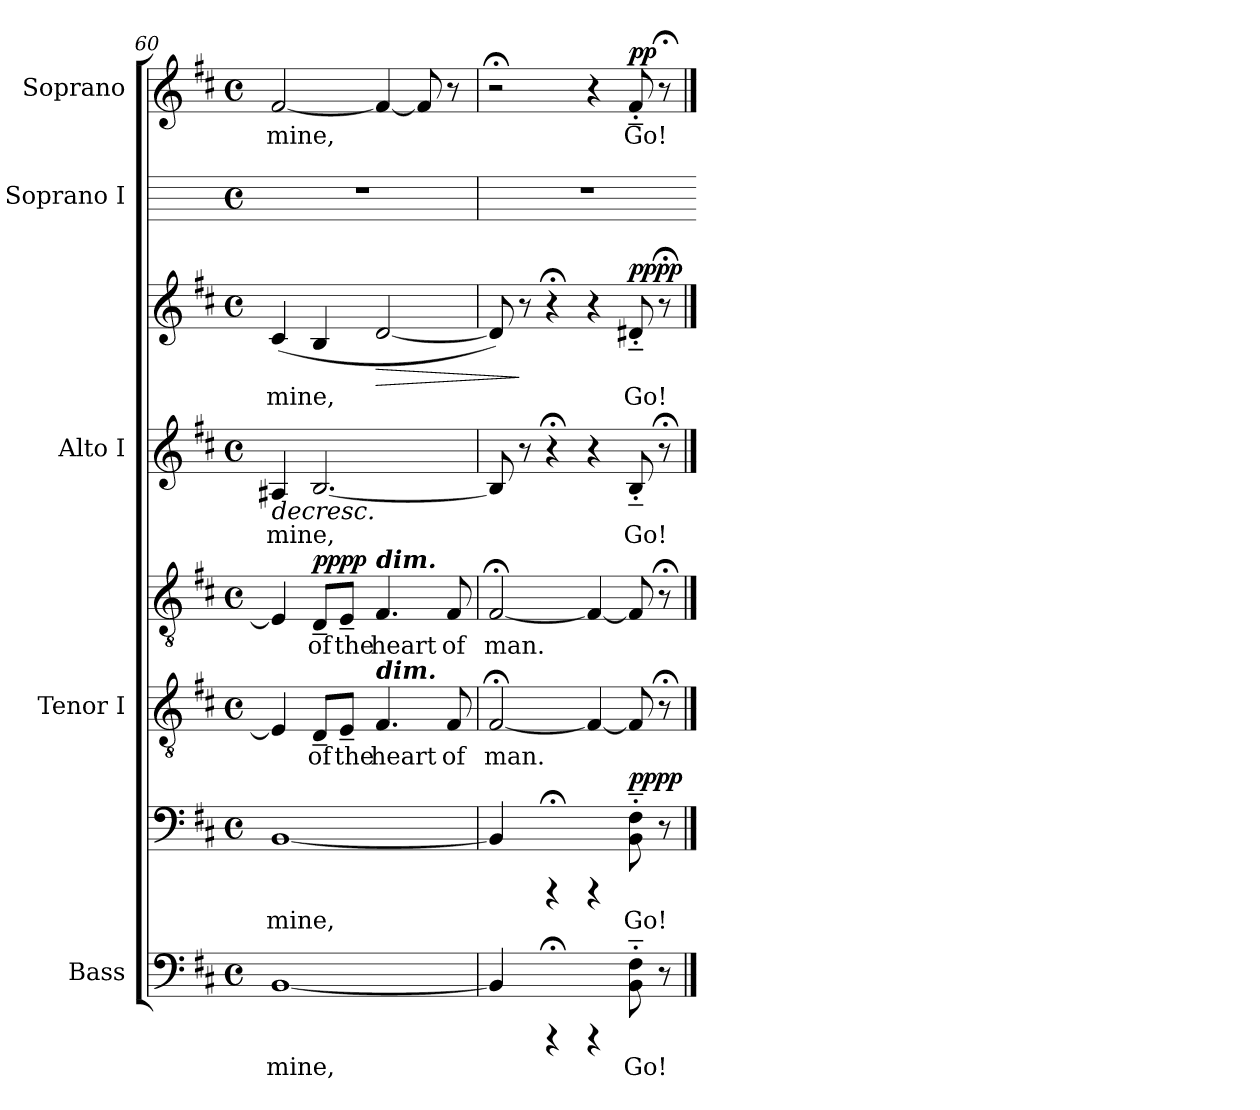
**kern	**text	**kern	**text	**dynam	**kern	**text	**kern	**text	**dynam	**kern	**text	**kern	**text	**dynam	**kern	**kern	**text	**dynam
*part5	*part5	*part5	*part5	*part5	*part4	*part4	*part4	*part4	*part4	*part3	*part3	*part3	*part3	*part3	*part2	*part1	*part1	*part1
*staff8	*staff8	*staff7	*staff7	*staff7/8	*staff6	*staff6	*staff5	*staff5	*staff5/6	*staff4	*staff4	*staff3	*staff3	*staff3/4	*staff2	*staff1	*staff1	*staff1
*I"Bass	*	*	*	*	*I"Tenor I	*	*	*	*	*I"Alto I	*	*	*	*	*I"Soprano I	*I"Soprano	*	*
*I'B	*	*	*	*	*I'T	*	*	*	*	*I'A	*	*	*	*	*I'S I	*I'S	*	*
*clefF4	*	*clefF4	*	*	*clefGv2	*	*clefGv2	*	*	*clefG2	*	*clefG2	*	*	*	*clefG2	*	*
*k[f#c#]	*	*k[f#c#]	*	*	*k[f#c#]	*	*k[f#c#]	*	*	*k[f#c#]	*	*k[f#c#]	*	*	*	*k[f#c#]	*	*
*D:	*	*D:	*	*	*D:	*	*D:	*	*	*D:	*	*D:	*	*	*	*D:	*	*
*M4/4	*	*M4/4	*	*	*M4/4	*	*M4/4	*	*	*M4/4	*	*M4/4	*	*	*M4/4	*M4/4	*	*
*met(c)	*	*met(c)	*	*	*met(c)	*	*met(c)	*	*	*met(c)	*	*met(c)	*	*	*met(c)	*met(c)	*	*
=60	=60	=60	=60	=60	=60	=60	=60	=60	=60	=60	=60	=60	=60	=60	=60	=60	=60	=60
!	!LO:LY:b	!	!LO:LY:b	!	!	!	!	!	!	!	!LO:LY:b	!	!LO:LY:b	!LO:HP:b=2	!	!	!LO:LY:b	!
[1BB	mine,	[1BB	mine,	.	4E]	.	4E]	.	.	4A#X	mine,	(<4c#	mine,	>	1r	[2f#	mine,	.
!	!	!	!	!	!	!LO:LY:b	!	!LO:LY:b	!LO:DY:b=2	!	!	!	!	!	!	!	!	!
!	!	!	!	!	!	!	!	!	!LO:DY:n=1:b	!	!	!	!	!	!	!	!	!
.	.	.	.	.	8D~/L	of	8D~/L	of	pp pp	[2.B	.	4B	.	.	.	.	.	.
!	!	!	!	!	!	!LO:LY:b	!	!LO:LY:b	!	!	!	!	!	!	!	!	!	!
.	.	.	.	.	8E~/J	the	8E~/J	the	.	.	.	.	.	.	.	.	.	.
!	!	!	!	!	!	!	!LO:TX:a:Bi:t=dim.	!	!	!	!	!	!	!	!	!	!	!
!	!	!	!	!	!LO:TX:a:Bi:t=dim.	!	!	!	!	!	!	!	!	!	!	!	!	!
!	!	!	!	!	!	!LO:LY:b	!	!LO:LY:b	!	!	!	!	!	!LO:HP:b	!	!	!	!
.	.	.	.	.	4.F#	heart	4.F#	heart	.	.	.	[2d	.	>	.	4f#_	.	.
.	.	.	.	.	.	.	.	.	.	.	.	.	.	.	.	8f#]	.	.
!	!	!	!	!	!	!LO:LY:b	!	!LO:LY:b	!	!	!	!	!	!	!	!	!	!
.	.	.	.	.	8F#	of	8F#	of	.	.	.	.	.	.	.	8r	.	.
=61	=61	=61	=61	=61	=61	=61	=61	=61	=61	=61	=61	=61	=61	=61	=61	=61	=61	=61
!	!	!	!	!	!	!LO:LY:b	!	!LO:LY:b	!	!	!	!	!	!	!	!	!	!
4BB]	.	4BB]	.	.	[2F#;<	man.	[2F#;<	man.	.	8B]	.	8d])	.	.	1r	2r;<	.	.
.	.	.	.	.	.	.	.	.	.	8r	.	8r	.	] ]	.	.	.	.
4r;<FFF	.	4r;<FFF	.	.	.	.	.	.	.	4r;<	.	4r;<	.	.	.	.	.	.
4rFFF	.	4rFFF	.	.	4F#_	.	4F#_	.	.	4r	.	4r	.	.	.	4r	.	.
!	!LO:LY:b	!	!LO:LY:b	!LO:DY:b=2	!	!	!	!	!	!	!LO:LY:b	!	!LO:LY:b	!	!	!	!LO:LY:b	!
!	!	!	!	!LO:DY:n=1:b	!	!	!	!	!	!	!	!	!	!LO:DY:b=2	!	!	!	!
!	!	!	!	!	!	!	!	!	!	!	!	!	!	!LO:DY:n=1:b	!	!	!	!LO:DY:b
8BB'~ 8F#'~	Go!	8BB'~ 8F#'~	Go!	pp pp	8F#]	.	8F#]	.	.	8B'~	Go!	8d#X'~	Go!	pp pp	.	8f#'~	Go!	pp
8r	.	8r	.	.	8r;<	.	8r;<	.	.	8r;<	.	8r;<	.	.	.	8r;<	.	.
==	==	==	==	==	==	==	==	==	==	==	==	==	==	==	=	==	==	==
*-	*-	*-	*-	*-	*-	*-	*-	*-	*-	*-	*-	*-	*-	*-	*-	*-	*-	*-
